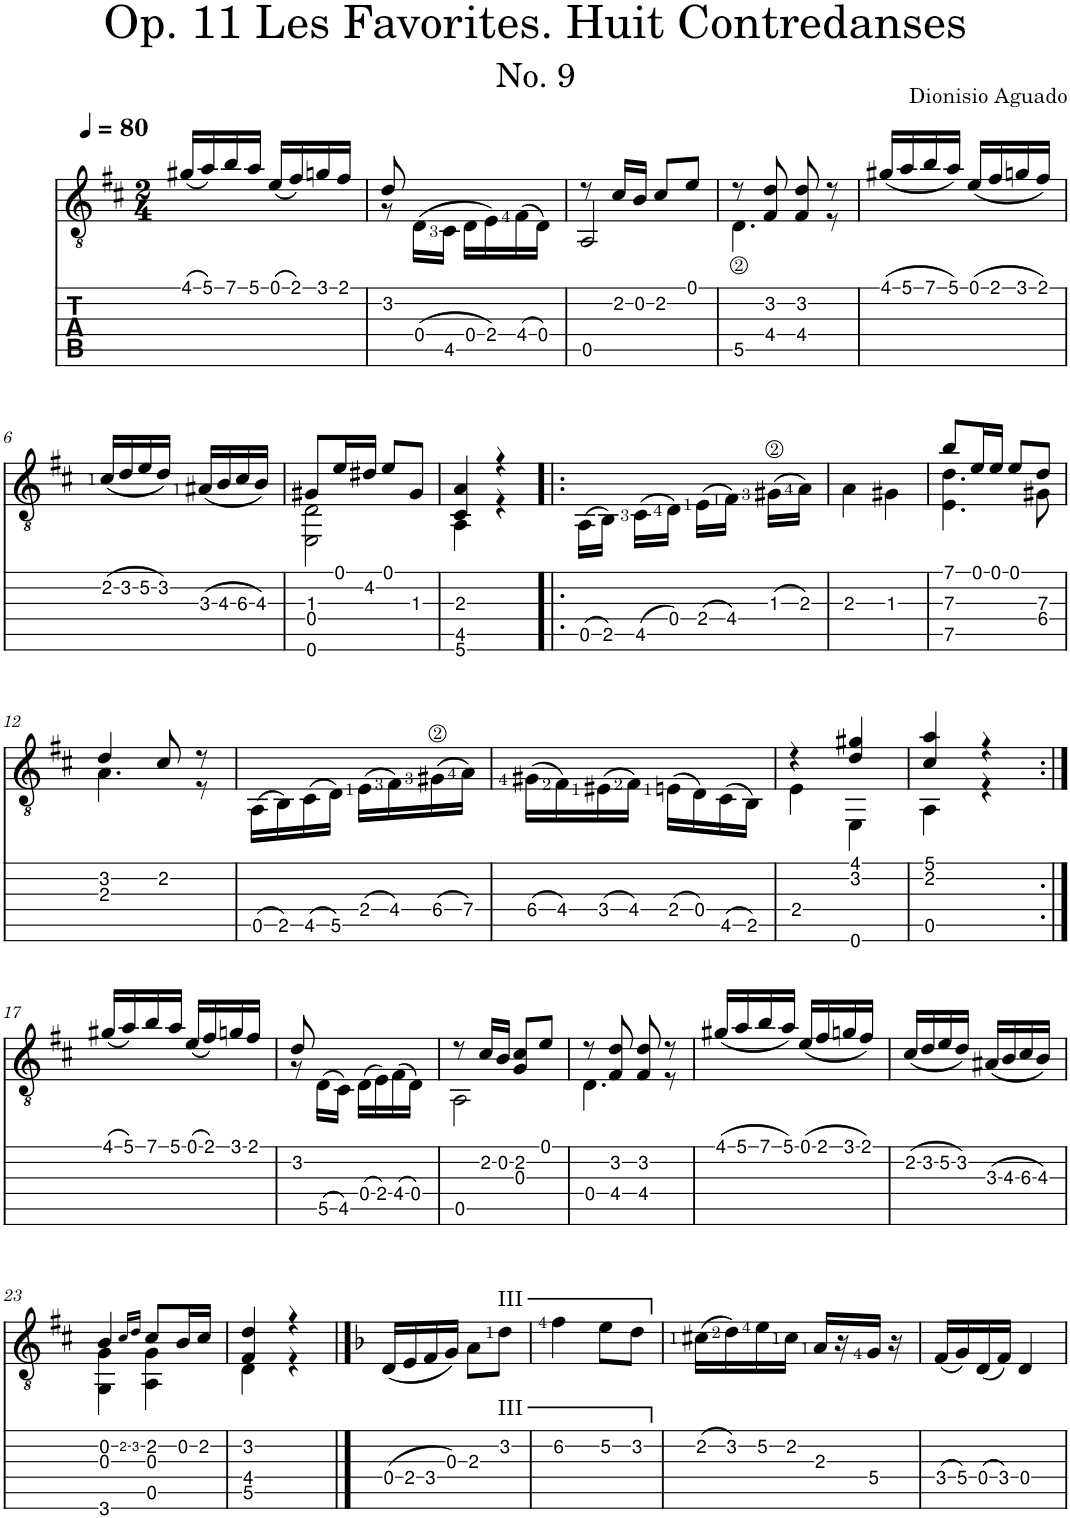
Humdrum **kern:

**kern	**kern
*part1	*part1
*staff2	*staff1
*I"Classical Guitar	*
*I'Guit.	*
*stria6	*
*	*clefGv2
*k[f#c#]	*k[f#c#]
*D:	*D:
*M2/4	*M2/4
*MM80	*MM80
=1	=1
16g#XLL	(16g#X/LL
16aJ	16a/)
16bL	16b/
16aJJ	16a/JJ
16eLL	(16e/LL
16f#J	16f#/)
16gnL	16gn/
16f#JJ	16f#/JJ
=2	=2
*^	*^
8d	8r	8d/	8r
4.ryy	16DLL	4.ryy	(>16D\LL
.	16C#JJ	.	16C#\JJ
.	16DLL	.	16D\LL
.	16EJ	.	16E\)
.	16F#L	.	(>16F#\
.	16DJJ	.	16D\JJ)
=3	=3	=3	=3
8r	2AA	8r	2AA/
16c#LL	.	16c#/LL	.
16BJJ	.	16B/JJ	.
8c#L	.	8c#/L	.
8eJ	.	8e/J	.
=4	=4	=4	=4
8r	4.D	8r	4.D\
8F# 8d	.	8F#/ 8d/	.
8F# 8d	.	8F#/ 8d/	.
8r	8r	8r	8r
*v	*v	*	*
*	*v	*v
=5	=5
16g#XLL	(16g#X/LL
16aJ	16a/
16bL	16b/
16aJJ	16a/JJ)
16eLL	(16e/LL
16f#J	16f#/
16gnL	16gn/
16f#JJ	16f#/JJ)
!!LO:LB:g=z
=6	=6
16c#LL	(16c#/LL
16dJ	16d/
16eL	16e/
16dJJ	16d/JJ)
16A#XLL	(16A#X/LL
16BJ	16B/
16c#L	16c#/
16BJJ	16B/JJ)
=7	=7
*^	*^
8G#XL	2EE 2D	8G#X/L	2EE\ 2D\
16eL	.	16e/L	.
16d#XJJ	.	16d#X/JJ	.
8eL	.	8e/L	.
8G#J	.	8G#/J	.
=8	=8	=8	=8
4C# 4A	4AA	4C#/ 4A/	4AA\
4r	4r	4r	4r
=9!|:	=9!|:	=9!|:	=9!|:
2ryy	16AALL	2ryy	(>16AA\LL
.	16BBJ	.	16BB\JJ)
.	16C#L	.	(>16C#\LL
.	16DJJ	.	16D\JJ)
.	16ELL	.	(>16E\LL
.	16F#J	.	16F#\JJ)
.	16G#X>L	.	(>16G#X>\LL
.	16AJJ	.	16A\JJ)
=10	=10	=10	=10
2ryy	4A	2ryy	4A\
.	4G#X	.	4G#X\
=11	=11	=11	=11
8bL	4.E 4.d	8b/L	4.E\ 4.d\
16eL	.	16e/L	.
16eJJ	.	16e/JJ	.
8eL	.	8e/L	.
8dJ	8G#X	8d/J	8G#X\
!!LO:LB:g=z	!!
=12	=12	=12	=12
4d	4.A	4d/	4.A\
8c#	.	8c#/	.
8r	8r	8r	8r
=13	=13	=13	=13
2ryy	16AALL	2ryy	(>16AA\LL
.	16BBJ	.	16BB\)
.	16C#L	.	(>16C#\
.	16DJJ	.	16D\JJ)
.	16ELL	.	(>16E\LL
.	16F#J	.	16F#\)
.	16G#X>L	.	(>16G#X>\
.	16AJJ	.	16A\JJ)
=14	=14	=14	=14
2ryy	16G#XLL	2ryy	(>16G#X\LL
.	16F#J	.	16F#\)
.	16E#XL	.	(>16E#X\
.	16F#JJ	.	16F#\JJ)
.	16EnLL	.	(>16En\LL
.	16DJ	.	16D\)
.	16C#L	.	(>16C#\
.	16BBJJ	.	16BB\JJ)
=15	=15	=15	=15
4r	4E	4r	4E\
4d 4g#X	4EE	4d/ 4g#X/	4EE\
=16	=16	=16	=16
4c# 4a	4AA	4c#/ 4a/	4AA\
4r	4r	4r	4r
*v	*v	*	*
*	*v	*v
!!LO:LB:g=z
=17:|!	=17:|!
16g#XLL	(16g#X/LL
16aJ	16a/)
16bL	16b/
16aJJ	16a/JJ
16eLL	(16e/LL
16f#J	16f#/)
16gnL	16gn/
16f#JJ	16f#/JJ
=18	=18
*^	*^
8d	8r	8d/	8r
4.ryy	16DLL	4.ryy	(>16D\LL
.	16C#JJ	.	16C#\JJ)
.	16DLL	.	(>16D\LL
.	16EJ	.	16E\)
.	16F#L	.	(>16F#\
.	16DJJ	.	16D\JJ)
=19	=19	=19	=19
8r	2AA	8r	2AA\
16c#LL	.	16c#/LL	.
16BJJ	.	16B/JJ	.
8G\ 8c#\L	.	8G/ 8c#/L	.
8eJ	.	8e/J	.
=20	=20	=20	=20
8r	4.D	8r	4.D\
8F# 8d	.	8F#/ 8d/	.
8F# 8d	.	8F#/ 8d/	.
8r	8r	8r	8r
*v	*v	*	*
*	*v	*v
=21	=21
16g#XLL	(16g#X/LL
16aJ	16a/
16bL	16b/
16aJJ	16a/JJ)
16eLL	(16e/LL
16f#J	16f#/
16gnL	16gn/
16f#JJ	16f#/JJ)
=22	=22
16c#LL	(16c#/LL
16dJ	16d/
16eL	16e/
16dJJ	16d/JJ)
16A#XLL	(16A#X/LL
16BJ	16B/
16c#L	16c#/
16BJJ	16B/JJ)
!!LO:LB:g=z
=23	=23
*^	*^
4B	4GG 4G	4B/	4GG\ 4G\
qc#	.	16qc#/LL	.
qd	.	16qd/JJ	.
8c#L	4AA 4G	8c#/L	4AA\ 4G\
16BL	.	16B/L	.
16c#JJ	.	16c#/JJ	.
=24	=24	=24	=24
4F# 4d	4D	4F#/ 4d/	4D\
4r	4r	4r	4r
*v	*v	*	*
*	*v	*v
==25	==25
*k[b-]	*k[b-]
*d:	*d:
16DLL	(16D/LL
16EJ	16E/
16FL	16F/
16GJJ	16G/JJ)
8AL	8A\L
!	!LO:TX:a:t=III
!LO:TX:a:t=III	!
8dJ	8d\J
=26	=26
4f	4f\
8eL	8e\L
8dJ	8d\J
=27	=27
16c#XLL	(16c#X\LL
16dJ	16d\)
16eL	16e\
16c#JJ	16c#\JJ
16A	16A/LL
16r	16r
16G	16G/JJ
16r	16r
=28	=28
16FLL	(16F/LL
16GJ	16G/)
16DL	(16D/
16FJJ	16F/JJ)
4D	4D/
=	=
*-	*-
